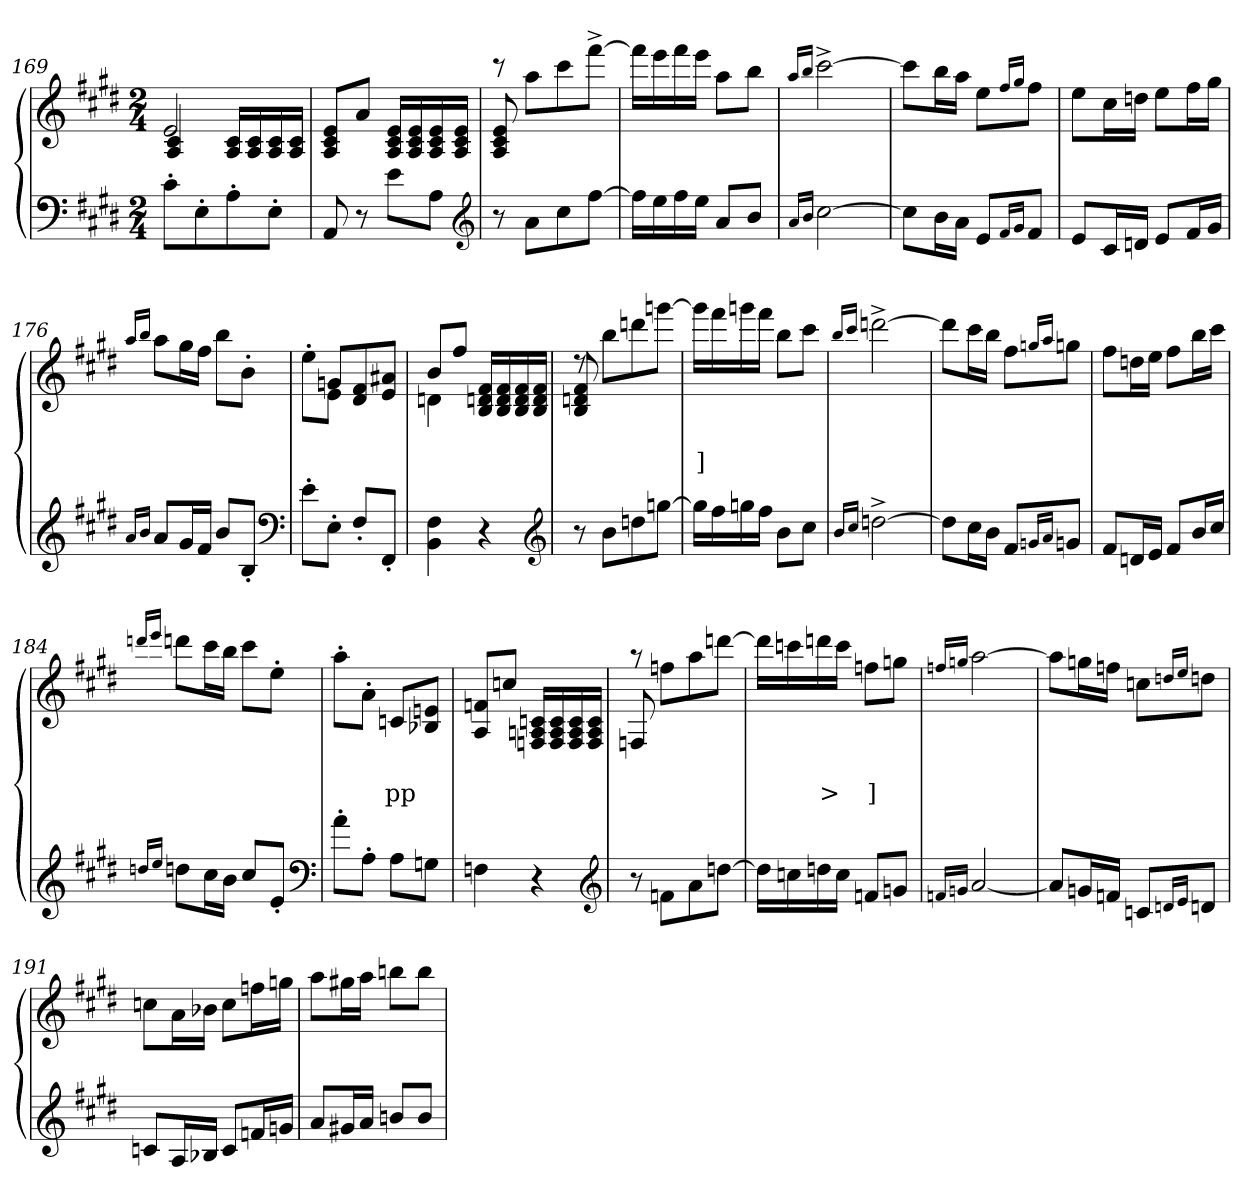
**kern	**kern	**text	**text
*part2	*part1	*part1	*part1
*staff2	*staff1	*staff1	*staff1
*clefF4	*clefG2	*	*
*k[f#c#g#d#]	*k[f#c#g#d#]	*	*
*M2/4	*M2/4	*	*
=169	=169	=169	=169
*	*^	*	*
8c#'>\L	2e	4c#/ 4A	.	.
8E'>	.	.	.	.
8A'>	.	16c#/ 16ALL	.	.
.	.	16c# 16A	.	.
8E'>J	.	16c# 16A	.	.
.	.	16c# 16AJJ	.	.
*	*v	*v	*	*
=170	=170	=170	=170
8AA	8e 8c# 8AL	.	.
8r	8aJ	.	.
8e\L	16e 16c# 16ALL	.	.
.	16e 16c# 16A	.	.
8AJ	16e 16c# 16A	.	.
.	16e 16c# 16AJJ	.	.
*clefG2	*	*	*
=171	=171	=171	=171
*	*^	*	*
8r	8r	8e/ 8c# 8A	.	.
8aL	8aa\L	4.ryy	.	.
8cc#	8ccc#	.	.	.
[8ff#J	[8fff#^>J	.	.	.
*	*v	*v	*	*
=172	=172	=172	=172
16ff#LL]	16fff#LL]	.	.
16ee	16eee	.	.
16ff#	16fff#	.	.
16eeJJ	16eeeJJ	.	.
8aL	8aaL	.	.
8bJ	8bbJ	.	.
=173	=173	=173	=173
16qqa/LL	16qqaa/LL	.	.
16qqb/JJ	16qqbb/JJ	.	.
[2cc#	[2ccc#^>	.	.
=174	=174	=174	=174
8cc#L]	8ccc#L]	.	.
16bL	16bbL	.	.
16aJJ	16aaJJ	.	.
8eL	8eeL	.	.
16qqf#/L	16qqff#/L	.	.
16qqg#/J	16qqgg#/J	.	.
8f#J	8ff#J	.	.
=175	=175	=175	=175
8eL	8eeL	.	.
16c#L	16cc#L	.	.
16dnJJ	16ddnJJ	.	.
8eL	8eeL	.	.
16f#L	16ff#L	.	.
16g#JJ	16gg#JJ	.	.
=176	=176	=176	=176
16qqa/LL	16qqaa/LL	.	.
16qqb/JJ	16qqbb/JJ	.	.
8aL	8aaL	.	.
16g#L	16gg#L	.	.
16f#JJ	16ff#JJ	.	.
8bL	8bbL	.	.
8B'>J	8b'>J	.	.
*clefF4	*	*	*
=177	=177	=177	=177
*	*^	*	*
8e'>L	8ryy	8ee'>L	.	.
8E'>J	8gnL	8eJ	.	.
8F#'>L	8f# 8d#	4ryy	.	.
8FF#'>J	8a#X 8eJ	.	.	.
=178	=178	=178	=178	=178
4F# 4BB	8bL	4dn	.	.
.	8ff#J	.	.	.
4r	16f# 16dn 16BLL	4ryy	.	.
.	16f# 16d 16B	.	.	.
.	16f# 16d 16B	.	.	.
.	16f# 16d 16BJJ	.	.	.
*clefG2	*	*	*	*
=179	=179	=179	=179	=179
8r	8r	8f#/ 8d 8B	.	.
8bL	8bb\L	4.ryy	.	.
8ddn	8dddn	.	.	.
[8ggnJ	[8gggnJ	.	.	.
*	*v	*v	*	*
=180	=180	=180	=180
16ggnLL]	16gggnLL]	.	]
16ff#	16fff#	.	.
16ggn	16gggn	.	.
16ff#JJ	16fff#JJ	.	.
8bL	8bbL	.	.
8cc#J	8ccc#J	.	.
=181	=181	=181	=181
16qqb/L	16qqbb/LL	.	.
16qqcc#/J	16qqccc#/JJ	.	.
[2ddn^>	[2dddn^>	.	.
=182	=182	=182	=182
8ddnL]	8dddnL]	.	.
16cc#L	16ccc#L	.	.
16bJJ	16bbJJ	.	.
8f#L	8ff#L	.	.
16qqgn/L	16qqggn/L	.	.
16qqa/J	16qqaa/J	.	.
8gnJ	8ggnJ	.	.
=183	=183	=183	=183
8f#L	8ff#L	.	.
16dnL	16ddnL	.	.
16eJJ	16eeJJ	.	.
8f#L	8ff#L	.	.
16bL	16bbL	.	.
16cc#JJ	16ccc#JJ	.	.
=184	=184	=184	=184
16qqddn/LL	16qqdddn/LL	.	.
16qqee/JJ	16qqeee/JJ	.	.
8ddnL	8dddnL	.	.
16cc#L	16ccc#L	.	.
16bJJ	16bbJJ	.	.
8cc#L	8ccc#L	.	.
8e'>J	8ee'>J	.	.
*clefF4	*	*	*
=185	=185	=185	=185
8a'>L	8aa'>L	.	.
8A'>J	8a'>J	.	.
8A\L	8cnL	.	pp
8GnJ	8en 8B-XJ	.	.
=186	=186	=186	=186
4Fn	8fn 8AL	.	.
.	8ccnJ	.	.
4r	16cn 16An 16FnLL	.	.
.	16c 16A 16F	.	.
.	16c 16A 16F	.	.
.	16c 16A 16FJJ	.	.
*clefG2	*	*	*
=187	=187	=187	=187
*	*^	*	*
8r	8r	8Fn/	.	.
8fn\L	8ffnL	4.ryy	.	.
8a	8aa	.	.	.
[8ddnJ	[8dddnJ	.	.	.
*	*v	*v	*	*
=188	=188	=188	=188
16ddnLL]	16dddnLL]	.	.
16ccn	16cccn	.	.
16ddn	16dddn	.	>
16ccJJ	16cccJJ	.	.
8fnL	8ffnL	.	]
8gnJ	8ggnJ	.	.
=189	=189	=189	=189
16qqfn/LL	16qqffn/LL	.	.
16qqgn/JJ	16qqggn/JJ	.	.
[2a	[2aa	.	.
=190	=190	=190	=190
8aL]	8aaL]	.	.
16gnL	16ggnL	.	.
16fnJJ	16ffnJJ	.	.
8cnL	8ccnL	.	.
16qqdn/L	16qqddn/L	.	.
16qqe/J	16qqee/J	.	.
8dnJ	8ddnJ	.	.
=191	=191	=191	=191
8cnL	8ccnL	.	.
16AL	16aL	.	.
16B-XJJ	16b-XJJ	.	.
8cL	8ccL	.	.
16fnL	16ffnL	.	.
16gnJJ	16ggnJJ	.	.
=192	=192	=192	=192
8aL	8aaL	.	.
16g#XL	16gg#XL	.	.
16aJJ	16aaJJ	.	.
8bn/L	8bbnL	.	.
8bJ	8bbJ	.	.
=	=	=	=
*-	*-	*-	*-
